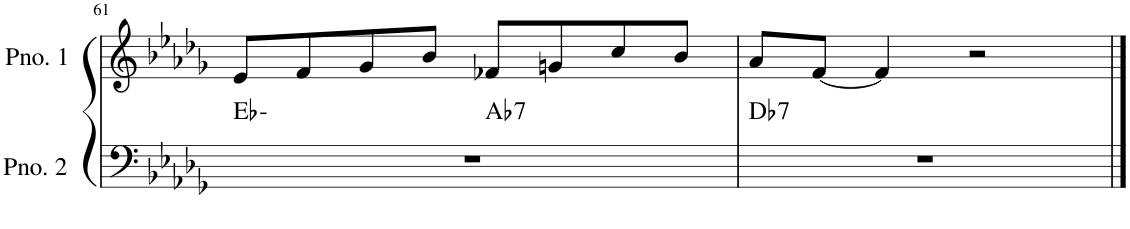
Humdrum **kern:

**kern	**harte	**kern
*part2	*part2	*part1
*staff2	*	*staff1
*I"ピアノ 2	*	*I"ピアノ 1
!!LO:PB:g=z
*clefF4	*	*clefG2
*k[b-e-a-d-g-]	*	*k[b-e-a-d-g-]
*M4/4	*	*M4/4
=61	=61	=61
*^	*	*
1r	2ryy	Eb:min	8e-/L
.	.	.	8f/
.	.	.	8g-/
.	.	.	8b-/J
!	!	!LO:H:kt=7	!
.	2ryy	Ab:7	8f-X/L
.	.	.	8gn/
.	.	.	8cc/
.	.	.	8b-/J
=62	=62	=62	=62
!	!	!LO:H:kt=7	!
*v	*v	*	*
1r	Db:7	8a-/L
.	.	[8f/J
.	.	4f/]
.	.	2r
==	==	==
*-	*-	*-
